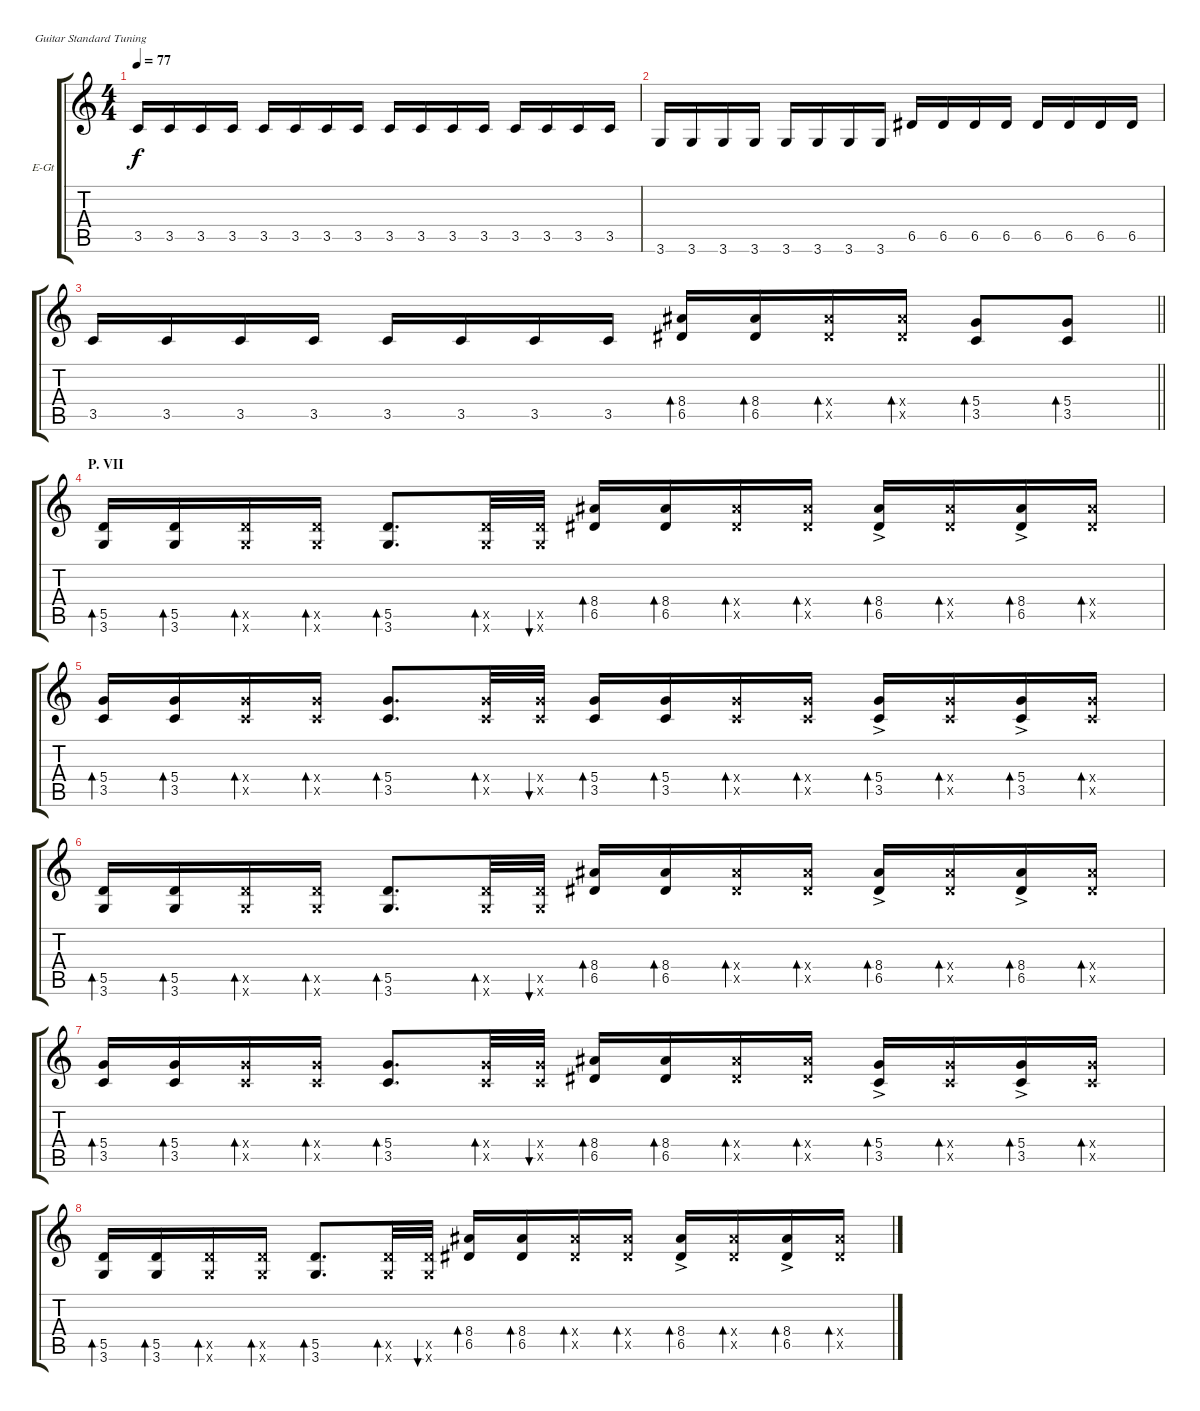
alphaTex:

\bracketExtendMode groupsimilarinstruments
\firstSystemTrackNameOrientation horizontal
\otherSystemsTrackNameOrientation horizontal
\track ("Rhytm Guitar (Right)" "E-Gt") {instrument distortionguitar}
\staff {score tabs}
\tuning (E4 B3 G3 D3 A2 E2)
\ts (4 4)
\tempo 77
\clef g2
\ks c
3.5.16{dy f} 3.5.16 3.5.16 3.5.16 3.5.16 3.5.16 3.5.16 3.5.16 3.5.16 3.5.16 3.5.16 3.5.16 3.5.16 3.5.16 3.5.16 3.5.16 |
3.6.16 3.6.16 3.6.16 3.6.16 3.6.16 3.6.16 3.6.16 3.6.16 6.5.16 6.5.16 6.5.16 6.5.16 6.5.16 6.5.16 6.5.16 6.5.16 |
\barLineRight lightlight
3.5.16 3.5.16 3.5.16 3.5.16 3.5.16 3.5.16 3.5.16 3.5.16 (6.5 8.4).16{bd 30} (6.5 8.4).16{bd 30} (6.5{x} 8.4{x}).16{bd 30} (6.5{x} 8.4{x}).16{bd 30} (3.5 5.4).8{bd 30} (3.5 5.4).8{bd 30} |
\section ("" "P. VII")
(5.5 3.6).16{bd 30} (5.5 3.6).16{bd 30} (5.5{x} 3.6{x}).16{bd 30} (5.5{x} 3.6{x}).16{bd 30} (5.5 3.6).8{d bd 30} (5.5{x} 3.6{x}).32{bd 30} (5.5{x} 3.6{x}).32{bu 30} (8.4 6.5).16{bd 30} (8.4 6.5).16{bd 30} (8.4{x} 6.5{x}).16{bd 30} (8.4{x} 6.5{x}).16{bd 30} (8.4{ac} 6.5{ac}).16{bd 30} (8.4{x} 6.5{x}).16{bd 30} (8.4{ac} 6.5{ac}).16{bd 30} (8.4{x} 6.5{x}).16{bd 30} |
(5.4 3.5).16{bd 30} (5.4 3.5).16{bd 30} (5.4{x} 3.5{x}).16{bd 30} (5.4{x} 3.5{x}).16{bd 30} (5.4 3.5).8{d bd 30} (5.4{x} 3.5{x}).32{bd 30} (5.4{x} 3.5{x}).32{bu 30} (5.4 3.5).16{bd 30} (5.4 3.5).16{bd 30} (5.4{x} 3.5{x}).16{bd 30} (5.4{x} 3.5{x}).16{bd 30} (5.4{ac} 3.5{ac}).16{bd 30} (5.4{x} 3.5{x}).16{bd 30} (5.4{ac} 3.5{ac}).16{bd 30} (5.4{x} 3.5{x}).16{bd 30} |
(5.5 3.6).16{bd 30} (5.5 3.6).16{bd 30} (5.5{x} 3.6{x}).16{bd 30} (5.5{x} 3.6{x}).16{bd 30} (5.5 3.6).8{d bd 30} (5.5{x} 3.6{x}).32{bd 30} (5.5{x} 3.6{x}).32{bu 30} (8.4 6.5).16{bd 30} (8.4 6.5).16{bd 30} (8.4{x} 6.5{x}).16{bd 30} (8.4{x} 6.5{x}).16{bd 30} (8.4{ac} 6.5{ac}).16{bd 30} (8.4{x} 6.5{x}).16{bd 30} (8.4{ac} 6.5{ac}).16{bd 30} (8.4{x} 6.5{x}).16{bd 30} |
(5.4 3.5).16{bd 30} (5.4 3.5).16{bd 30} (5.4{x} 3.5{x}).16{bd 30} (5.4{x} 3.5{x}).16{bd 30} (5.4 3.5).8{d bd 30} (5.4{x} 3.5{x}).32{bd 30} (5.4{x} 3.5{x}).32{bu 30} (8.4 6.5).16{bd 30} (8.4 6.5).16{bd 30} (8.4{x} 6.5{x}).16{bd 30} (8.4{x} 6.5{x}).16{bd 30} (5.4{ac} 3.5{ac}).16{bd 30} (5.4{x} 3.5{x}).16{bd 30} (5.4{ac} 3.5{ac}).16{bd 30} (5.4{x} 3.5{x}).16{bd 30} |
(5.5 3.6).16{bd 30} (5.5 3.6).16{bd 30} (5.5{x} 3.6{x}).16{bd 30} (5.5{x} 3.6{x}).16{bd 30} (5.5 3.6).8{d bd 30} (5.5{x} 3.6{x}).32{bd 30} (5.5{x} 3.6{x}).32{bu 30} (8.4 6.5).16{bd 30} (8.4 6.5).16{bd 30} (8.4{x} 6.5{x}).16{bd 30} (8.4{x} 6.5{x}).16{bd 30} (8.4{ac} 6.5{ac}).16{bd 30} (8.4{x} 6.5{x}).16{bd 30} (8.4{ac} 6.5{ac}).16{bd 30} (8.4{x} 6.5{x}).16{bd 30}
